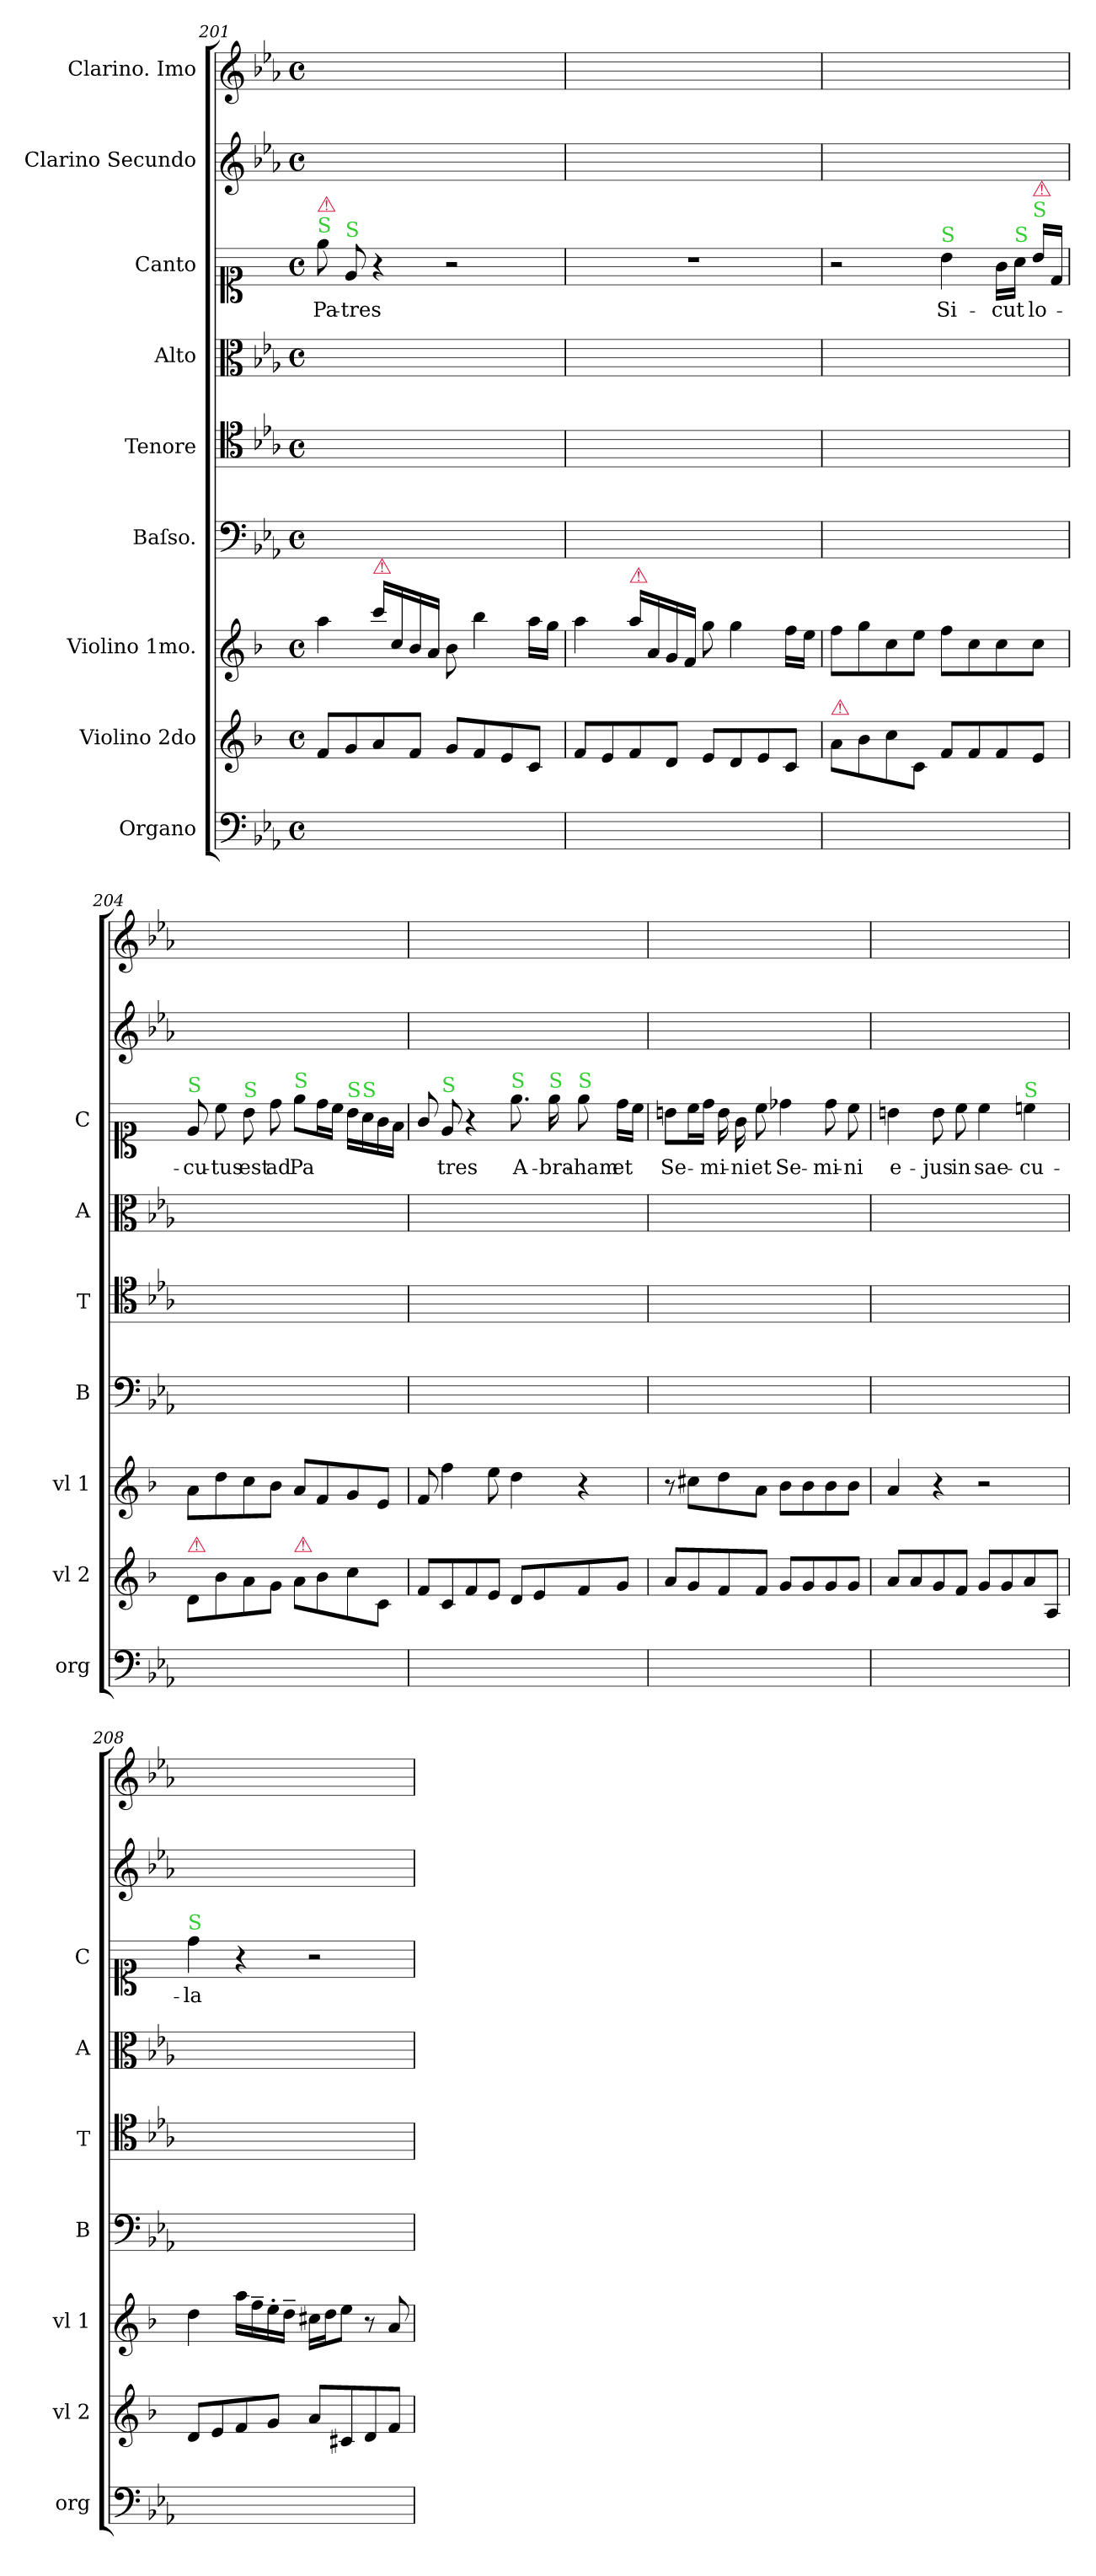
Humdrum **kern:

**kern	**kern	**kern	**kern	**kern	**kern	**kern	**text	**kern	**kern
*part9	*part8	*part7	*part6	*part5	*part4	*part3	*part3	*part2	*part1
*staff9	*staff8	*staff7	*staff6	*staff5	*staff4	*staff3	*staff3	*staff2	*staff1
*I"Organo	*I"Violino 2do	*I"Violino 1mo.	*I"Baſso.	*I"Tenore	*I"Alto	*I"Canto	*	*I"Clarino Secundo	*I"Clarino. Imo
*I'org	*I'vl 2	*I'vl 1	*I'B	*I'T	*I'A	*I'C	*	*	*
*clefF4	*clefG2	*clefG2	*clefF4	*clefC4	*clefC3	*clefC1	*	*clefG2	*clefG2
*	*ITrd1c2	*ITrd1c2	*	*	*	*	*	*	*
*k[b-e-a-]	*k[b-e-a-]	*k[b-e-a-]	*k[b-e-a-]	*k[b-e-a-]	*k[b-e-a-]	*k[]	*	*k[b-e-a-]	*k[b-e-a-]
*E-:	*E-:	*E-:	*E-:	*E-:	*E-:	*	*	*E-:	*E-:
*M4/4	*M4/4	*M4/4	*M4/4	*M4/4	*M4/4	*M4/4	*	*M4/4	*M4/4
*met(c)	*met(c)	*met(c)	*met(c)	*met(c)	*met(c)	*met(c)	*	*met(c)	*met(c)
=201	=201	=201	=201	=201	=201	=201	=201	=201	=201
!	!	!	!	!	!	!LO:TX:a:color=limegreen:t=S	!	!	!
!	!	!	!	!	!	!LO:TX:a:color=crimson:t=⚠	!	!	!
1ryy	8e-/L	4gg\	1ryy	1ryy	1ryy	8ee\	Pa-	1ryy	1ryy
!	!	!	!	!	!	!LO:TX:a:color=limegreen:t=S	!	!	!
.	8f/	.	.	.	.	8e/	-tres	.	.
!	!	!LO:TX:a:color=crimson:t=⚠	!	!	!	!	!	!	!
.	8g/	16bb-\LL	.	.	.	4r	.	.	.
.	.	16b-/	.	.	.	.	.	.	.
.	8e-/J	16a-/	.	.	.	.	.	.	.
.	.	16g/JJ	.	.	.	.	.	.	.
.	8f/L	8a-\	.	.	.	2r	.	.	.
.	8e-/	4aa-\	.	.	.	.	.	.	.
.	8d/	.	.	.	.	.	.	.	.
.	8B-/J	16gg\LL	.	.	.	.	.	.	.
.	.	16ff\JJ	.	.	.	.	.	.	.
=202	=202	=202	=202	=202	=202	=202	=202	=202	=202
1ryy	8e-/L	4gg\	1ryy	1ryy	1ryy	1r	.	1ryy	1ryy
.	8d/	.	.	.	.	.	.	.	.
!	!	!LO:TX:a:color=crimson:t=⚠	!	!	!	!	!	!	!
.	8e-/	16gg\LL	.	.	.	.	.	.	.
.	.	16g/	.	.	.	.	.	.	.
.	8c/J	16f/	.	.	.	.	.	.	.
.	.	16e-/JJ	.	.	.	.	.	.	.
.	8d/L	8ff\	.	.	.	.	.	.	.
.	8c/	4ff\	.	.	.	.	.	.	.
.	8d/	.	.	.	.	.	.	.	.
.	8B-/J	16ee-\LL	.	.	.	.	.	.	.
.	.	16dd\JJ	.	.	.	.	.	.	.
=203	=203	=203	=203	=203	=203	=203	=203	=203	=203
!	!LO:TX:a:color=crimson:t=⚠	!	!	!	!	!	!	!	!
1ryy	8g\L	8ee-\L	1ryy	1ryy	1ryy	2r	.	1ryy	1ryy
.	8a-\	8ff\	.	.	.	.	.	.	.
.	8b-\	8b-\	.	.	.	.	.	.	.
.	8B-/J	8dd\J	.	.	.	.	.	.	.
!	!	!	!	!	!	!LO:TX:a:color=limegreen:t=S	!	!	!
!	!	!	!	!	!	!	!LO:LY:i	!	!
.	8e-/L	8ee-\L	.	.	.	4b\	Si-	.	.
.	8e-/	8b-\	.	.	.	.	.	.	.
!	!	!	!	!	!	!	!LO:LY:i	!	!
.	8e-/	8b-\	.	.	.	16g\LL	-cut	.	.
!	!	!	!	!	!	!LO:TX:a:color=limegreen:t=S	!	!	!
.	.	.	.	.	.	16a\JJ	.	.	.
!	!	!	!	!	!	!LO:TX:a:color=limegreen:t=S	!	!	!
!	!	!	!	!	!	!LO:TX:a:color=crimson:t=⚠	!	!	!
!	!	!	!	!	!	!	!LO:LY:i	!	!
.	8d/J	8b-\J	.	.	.	16b\LL	lo-	.	.
.	.	.	.	.	.	16d/JJ	.	.	.
=204	=204	=204	=204	=204	=204	=204	=204	=204	=204
!	!	!	!	!	!	!LO:TX:a:color=limegreen:t=S	!	!	!
!	!LO:TX:a:color=crimson:t=⚠	!	!	!	!	!	!	!	!
!	!	!	!	!	!	!	!LO:LY:i	!	!
1ryy	8c/L	8g\L	1ryy	1ryy	1ryy	8e/	-cu-	1ryy	1ryy
!	!	!	!	!	!	!	!LO:LY:i	!	!
.	8a-\	8cc\	.	.	.	8cc\	-tus	.	.
!	!	!	!	!	!	!LO:TX:a:color=limegreen:t=S	!	!	!
!	!	!	!	!	!	!	!LO:LY:i	!	!
.	8g\	8b-\	.	.	.	8b\	est	.	.
!	!	!	!	!	!	!	!LO:LY:i	!	!
.	8f\J	8a-\J	.	.	.	8dd\	ad	.	.
!	!	!	!	!	!	!LO:TX:a:color=limegreen:t=S	!	!	!
!	!LO:TX:a:color=crimson:t=⚠	!	!	!	!	!	!	!	!
!	!	!	!	!	!	!	!LO:LY:i	!	!
.	8g\L	8g/L	.	.	.	8ee\L	Pa	.	.
.	8a-\	8e-/	.	.	.	16dd\L	.	.	.
.	.	.	.	.	.	16cc\JJ	.	.	.
!	!	!	!	!	!	!LO:TX:a:color=limegreen:t=S	!	!	!
.	8b-\	8f/	.	.	.	16b\LL	.	.	.
!	!	!	!	!	!	!LO:TX:a:color=limegreen:t=S	!	!	!
.	.	.	.	.	.	16a\	.	.	.
.	8B-/J	8d/J	.	.	.	16g\	.	.	.
.	.	.	.	.	.	16f\JJ	.	.	.
=205	=205	=205	=205	=205	=205	=205	=205	=205	=205
1ryy	8e-/L	8e-/	1ryy	1ryy	1ryy	8g/	.	1ryy	1ryy
!	!	!	!	!	!	!LO:TX:a:color=limegreen:t=S	!	!	!
!	!	!	!	!	!	!	!LO:LY:i	!	!
.	8B-/	4ee-\	.	.	.	8e/	tres	.	.
.	8e-/	.	.	.	.	4r	.	.	.
.	8d/J	8dd\	.	.	.	.	.	.	.
!	!	!	!	!	!	!LO:TX:a:color=limegreen:t=S	!	!	!
.	8c/L	4cc\	.	.	.	8.ee\	A-	.	.
.	8d/	.	.	.	.	.	.	.	.
!	!	!	!	!	!	!LO:TX:a:color=limegreen:t=S	!	!	!
.	.	.	.	.	.	16ee\	-bra-	.	.
!	!	!	!	!	!	!LO:TX:a:color=limegreen:t=S	!	!	!
.	8e-/	4r	.	.	.	8ee\	-ham	.	.
.	8f/J	.	.	.	.	16dd\LL	et	.	.
.	.	.	.	.	.	16cc\JJ	.	.	.
=206	=206	=206	=206	=206	=206	=206	=206	=206	=206
1ryy	8g/L	8r	1ryy	1ryy	1ryy	8bn\L	Se-	1ryy	1ryy
.	8f/	8bn\L	.	.	.	16cc\L	.	.	.
.	.	.	.	.	.	16dd\JJ	.	.	.
.	8e-/	8cc\	.	.	.	16b\	-mi-	.	.
.	.	.	.	.	.	16g\	-ni	.	.
!	!	!	!	!	!	!	!LO:LY:i	!	!
.	8e-/J	8g\J	.	.	.	8cc\	et	.	.
!	!	!	!	!	!	!	!LO:LY:i	!	!
.	8f/L	8a-\L	.	.	.	4dd-X\	Se-	.	.
.	8f/	8a-\	.	.	.	.	.	.	.
!	!	!	!	!	!	!	!LO:LY:i	!	!
.	8f/	8a-\	.	.	.	8dd-\	-mi-	.	.
!	!	!	!	!	!	!	!LO:LY:i	!	!
.	8f/J	8a-\J	.	.	.	8cc\	-ni	.	.
=207	=207	=207	=207	=207	=207	=207	=207	=207	=207
1ryy	8g/L	4g/	1ryy	1ryy	1ryy	4bn\	e-	1ryy	1ryy
.	8g/	.	.	.	.	.	.	.	.
.	8f/	4r	.	.	.	8b\	-jus	.	.
.	8e-/J	.	.	.	.	8cc\	in	.	.
.	8f/L	2r	.	.	.	4cc\	sae-	.	.
.	8f/	.	.	.	.	.	.	.	.
!	!	!	!	!	!	!LO:TX:a:color=limegreen:t=S	!	!	!
.	8g/	.	.	.	.	4ccn\	-cu-	.	.
.	8G/J	.	.	.	.	.	.	.	.
=208	=208	=208	=208	=208	=208	=208	=208	=208	=208
!	!	!	!	!	!	!LO:TX:a:color=limegreen:t=S	!	!	!
1ryy	8c/L	4cc\	1ryy	1ryy	1ryy	4dd\	-la	1ryy	1ryy
.	8d/	.	.	.	.	.	.	.	.
.	8e-/	16gg\LL	.	.	.	4r	.	.	.
.	.	16ee-~\	.	.	.	.	.	.	.
.	8f/J	16dd'\	.	.	.	.	.	.	.
.	.	16cc~\JJ	.	.	.	.	.	.	.
.	8g/L	16bn\LL	.	.	.	2r	.	.	.
.	.	16cc\J	.	.	.	.	.	.	.
.	8Bn/	8dd\J	.	.	.	.	.	.	.
.	8c/	8r	.	.	.	.	.	.	.
.	8e-/J	8g/	.	.	.	.	.	.	.
=	=	=	=	=	=	=	=	=	=
*-	*-	*-	*-	*-	*-	*-	*-	*-	*-
